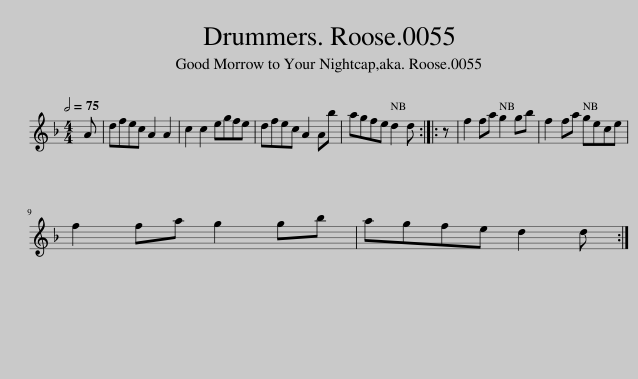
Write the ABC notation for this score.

X:1
L:1/8
Q:1/2=75
M:4/4
I:linebreak $
K:Dmin
V:1 treble
V:1
 A | dfec A2 A2 | c2 c2 egfe | dfec A2 Ab | agfe d2 d :: %5
 z | f2 fa g2 gb | f2 fa gece |$ f2 fa g2 gb | agfe d2 d :| %10
